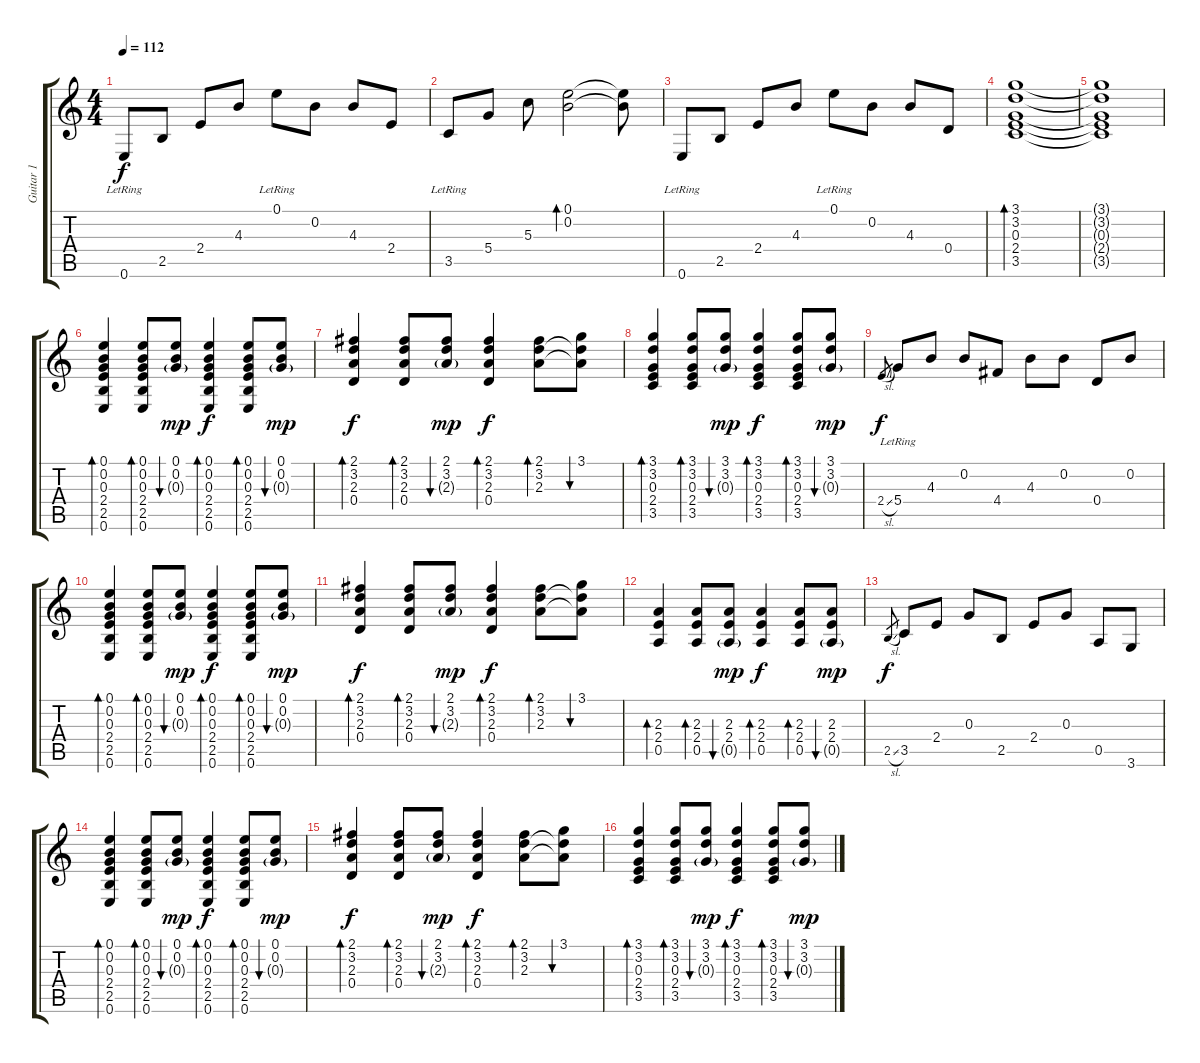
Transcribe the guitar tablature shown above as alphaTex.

\track ("Guitar 1" "Guitar 1") {instrument acousticguitarsteel}
\staff {score tabs}
\tuning (E4 B3 G3 D3 A2 E2) {hide}
\ts (4 4)
\tempo 112
\clef g2
\ks c
0.6{lr}.8{dy f} 2.5.8 2.4.8 4.3.8 0.1{lr}.8 0.2.8 4.3.8 2.4.8 |
3.5{lr}.8 5.4.8 5.3.8 (0.1 0.2).2{bd 240} (0.1{t} 0.2{t}).8 |
0.6{lr}.8 2.5.8 2.4.8 4.3.8 0.1{lr}.8 0.2.8 4.3.8 0.4.8 |
(3.1 3.2 0.3 2.4 3.5).1{bd 240} |
(3.1{t} 3.2{t} 0.3{t} 2.4{t} 3.5{t}).1 |
(0.1 0.2 0.3 2.4 2.5 0.6).4{bd 30} (0.1 0.2 0.3 2.4 2.5 0.6).8{bd 30} (0.1 0.2 0.3{g}).8{bu 30 dy mp} (0.1 0.2 0.3 2.4 2.5 0.6).4{bd 30 dy f} (0.1 0.2 0.3 2.4 2.5 0.6).8{bd 30} (0.1 0.2 0.3{g}).8{bu 30 dy mp} |
(2.1 3.2 2.3 0.4).4{bd 30 dy f} (2.1 3.2 2.3 0.4).8{bd 30} (2.1 3.2 2.3{g}).8{bu 30 dy mp} (2.1 3.2 2.3 0.4).4{bd 30 dy f} (2.1 3.2 2.3).8{bd 30} (3.1 3.2{t} 2.3{t}).8{bu 30} |
(3.1 3.2 0.3 2.4 3.5).4{bd 30} (3.1 3.2 0.3 2.4 3.5).8{bd 30} (3.1 3.2 0.3{g}).8{bu 30 dy mp} (3.1 3.2 0.3 2.4 3.5).4{bd 30 dy f} (3.1 3.2 0.3 2.4 3.5).8{bd 30} (3.1 3.2 0.3{g}).8{bu 30 dy mp} |
2.4{sl}.8{gr dy f} 5.4{lr}.8 4.3.8 0.2.8 4.4.8 4.3.8 0.2.8 0.4.8 0.2.8 |
(0.1 0.2 0.3 2.4 2.5 0.6).4{bd 30} (0.1 0.2 0.3 2.4 2.5 0.6).8{bd 30} (0.1 0.2 0.3{g}).8{bu 30 dy mp} (0.1 0.2 0.3 2.4 2.5 0.6).4{bd 30 dy f} (0.1 0.2 0.3 2.4 2.5 0.6).8{bd 30} (0.1 0.2 0.3{g}).8{bu 30 dy mp} |
(2.1 3.2 2.3 0.4).4{bd 30 dy f} (2.1 3.2 2.3 0.4).8{bd 30} (2.1 3.2 2.3{g}).8{bu 30 dy mp} (2.1 3.2 2.3 0.4).4{bd 30 dy f} (2.1 3.2 2.3).8{bd 30} (3.1 3.2{t} 2.3{t}).8{bu 30} |
(2.3 2.4 0.5).4{bd 30} (2.3 2.4 0.5).8{bd 30} (2.3 2.4 0.5{g}).8{bu 30 dy mp} (2.3 2.4 0.5).4{bd 30 dy f} (2.3 2.4 0.5).8{bd 30} (2.3 2.4 0.5{g}).8{bu 30 dy mp} |
2.5{sl}.8{gr dy f} 3.5.8 2.4.8 0.3.8 2.5.8 2.4.8 0.3.8 0.5.8 3.6.8 |
(0.1 0.2 0.3 2.4 2.5 0.6).4{bd 30} (0.1 0.2 0.3 2.4 2.5 0.6).8{bd 30} (0.1 0.2 0.3{g}).8{bu 30 dy mp} (0.1 0.2 0.3 2.4 2.5 0.6).4{bd 30 dy f} (0.1 0.2 0.3 2.4 2.5 0.6).8{bd 30} (0.1 0.2 0.3{g}).8{bu 30 dy mp} |
(2.1 3.2 2.3 0.4).4{bd 30 dy f} (2.1 3.2 2.3 0.4).8{bd 30} (2.1 3.2 2.3{g}).8{bu 30 dy mp} (2.1 3.2 2.3 0.4).4{bd 30 dy f} (2.1 3.2 2.3).8{bd 30} (3.1 3.2{t} 2.3{t}).8{bu 30} |
(3.1 3.2 0.3 2.4 3.5).4{bd 30} (3.1 3.2 0.3 2.4 3.5).8{bd 30} (3.1 3.2 0.3{g}).8{bu 30 dy mp} (3.1 3.2 0.3 2.4 3.5).4{bd 30 dy f} (3.1 3.2 0.3 2.4 3.5).8{bd 30} (3.1 3.2 0.3{g}).8{bu 30 dy mp}
